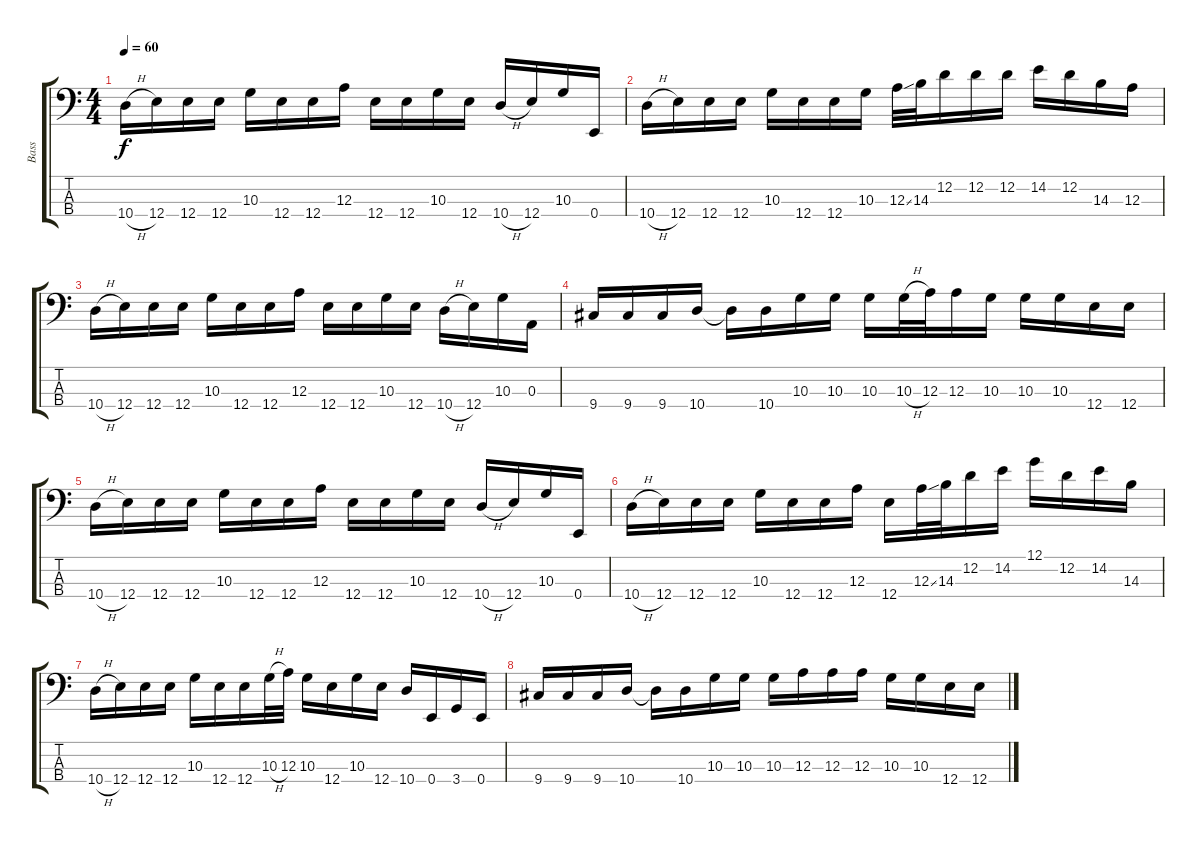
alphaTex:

\track ("Bass" "Bass") {instrument electricbassfinger}
\staff {score tabs}
\tuning (G2 D2 A1 E1) {hide}
\ts (4 4)
\tempo 60
\clef f4
\ks c
10.4{h}.16{dy f} 12.4.16 12.4.16 12.4.16 10.3.16 12.4.16 12.4.16 12.3.16 12.4.16 12.4.16 10.3.16 12.4.16 10.4{h}.16 12.4.16 10.3.16 0.4.16 |
10.4{h}.16 12.4.16 12.4.16 12.4.16 10.3.16 12.4.16 12.4.16 10.3.16 12.3{ss}.32 14.3.32 12.2.16 12.2.16 12.2.16 14.2.16 12.2.16 14.3.16 12.3.16 |
10.4{h}.16 12.4.16 12.4.16 12.4.16 10.3.16 12.4.16 12.4.16 12.3.16 12.4.16 12.4.16 10.3.16 12.4.16 10.4{h}.16 12.4.16 10.3.16 0.3.16 |
9.4.16 9.4.16 9.4.16 10.4.16 10.4{t}.16 10.4.16 10.3.16 10.3.16 10.3.16 10.3{h}.32 12.3.32 12.3.16 10.3.16 10.3.16 10.3.16 12.4.16 12.4.16 |
10.4{h}.16 12.4.16 12.4.16 12.4.16 10.3.16 12.4.16 12.4.16 12.3.16 12.4.16 12.4.16 10.3.16 12.4.16 10.4{h}.16 12.4.16 10.3.16 0.4.16 |
10.4{h}.16 12.4.16 12.4.16 12.4.16 10.3.16 12.4.16 12.4.16 12.3.16 12.4.16 12.3{ss}.32 14.3.32 12.2.16 14.2.16 12.1.16 12.2.16 14.2.16 14.3.16 |
10.4{h}.16 12.4.16 12.4.16 12.4.16 10.3.16 12.4.16 12.4.16 10.3{h}.32 12.3.32 10.3.16 12.4.16 10.3.16 12.4.16 10.4.16 0.4.16 3.4.16 0.4.16 |
9.4.16 9.4.16 9.4.16 10.4.16 10.4{t}.16 10.4.16 10.3.16 10.3.16 10.3.16 12.3.16 12.3.16 12.3.16 10.3.16 10.3.16 12.4.16 12.4.16
